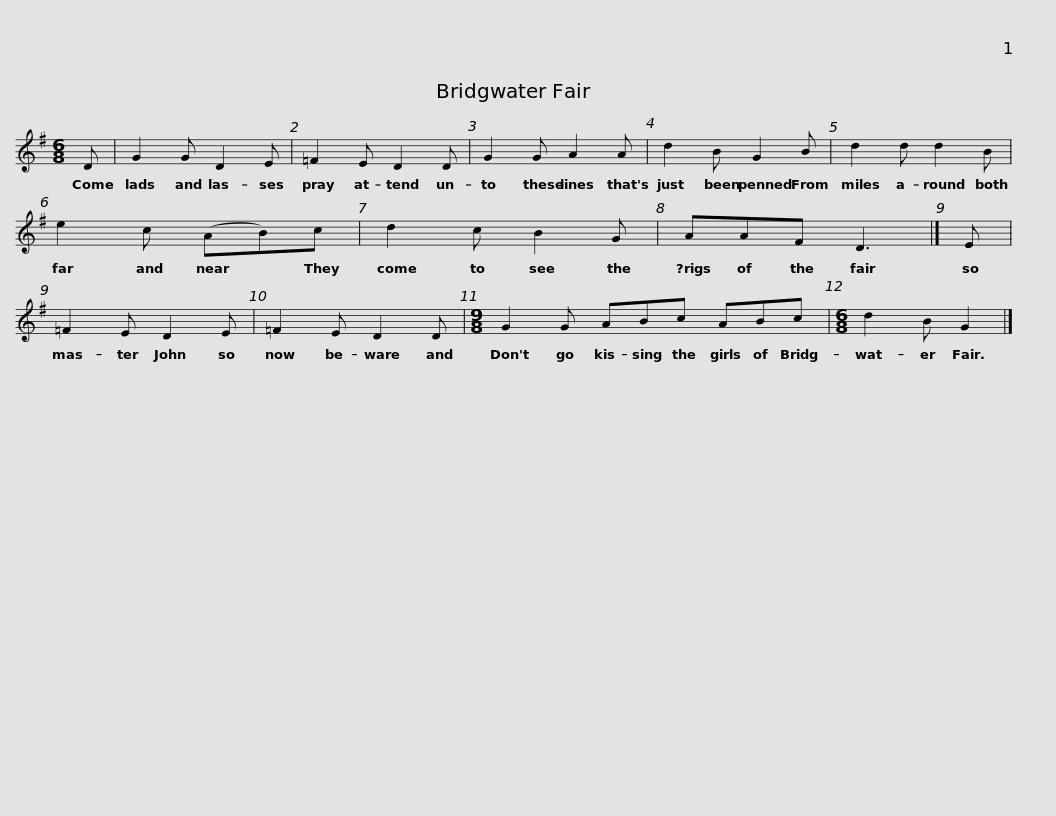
X:1
L:1/8
M:6/8
I:linebreak $
K:G
V:1 treble
V:1
 D | G2 G D2 E | =F2 E D2 D | G2 G A2 A | d2 B G2 B |$ %5
 d2 d d2 B | e2 c (AB)c | d2 c B2 G | AAF D3 |] E | %10
 =F2 E D2 E |$ =F2 E D2 D |[M:9/8] G2 G ABc ABc |[M:6/8] d2 B G2 |] %14
